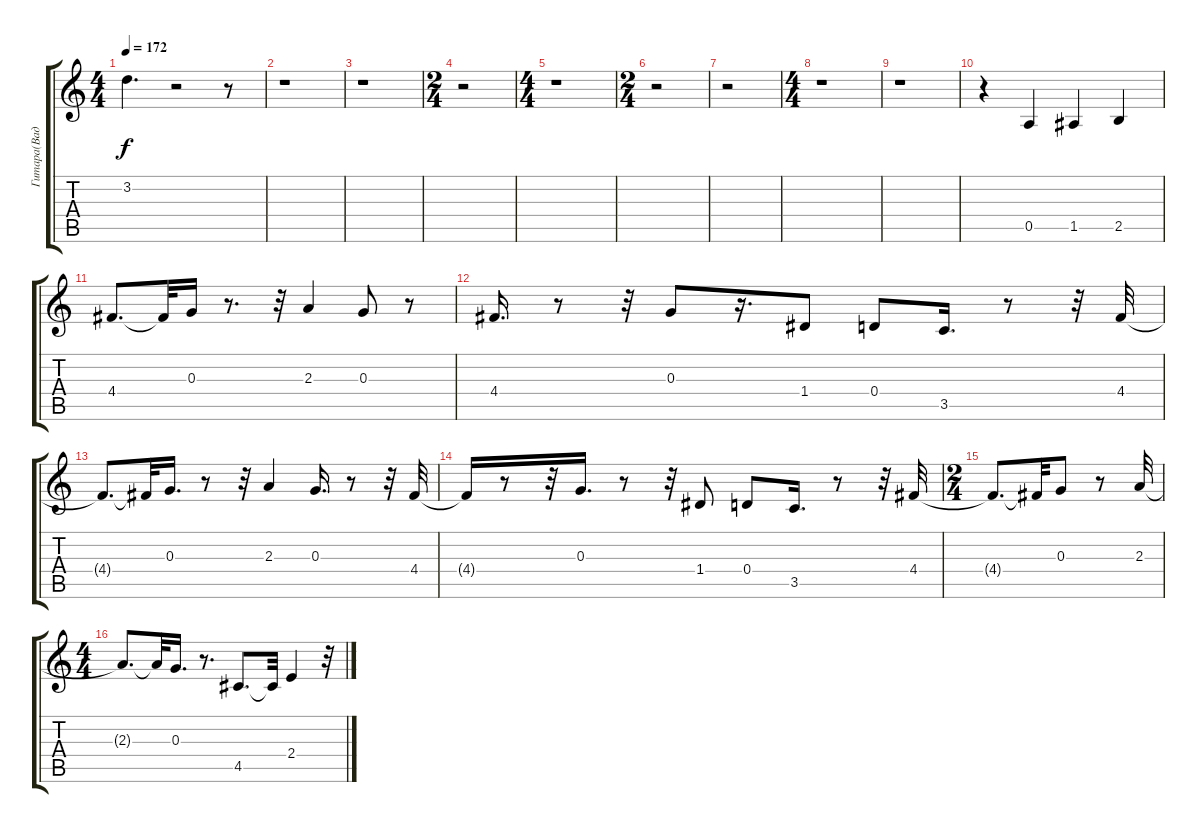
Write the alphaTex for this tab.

\track ("Гитара(Вадим)" "Гитара(Вад") {instrument distortionguitar}
\staff {score tabs}
\tuning (E4 B3 G3 D3 A2 E2) {hide}
\ts (4 4)
\tempo 172
\clef g2
\ks c
3.2.4{d dy f} r.2 r.8 |
r.1 |
r.1 |
\ts (2 4)
r.2 |
\ts (4 4)
r.1 |
\ts (2 4)
r.2 |
r.2 |
\ts (4 4)
r.1 |
r.1 |
r.4 0.5.4 1.5.4 2.5.4 |
4.4.8{d} 4.4{t}.32 0.3.16 r.8{d} r.32 2.3.4 0.3.8 r.8 |
4.4.16{d} r.8 r.32 0.3.8 r.16{d} 1.4.8 0.4.8 3.5.16{d} r.8 r.32 4.4.32 |
4.4{t}.8{d} 4.4{t}.32 0.3.16{d} r.8 r.32 2.3.4 0.3.16{d} r.8 r.32 4.4.32 |
4.4{t}.16 r.8 r.32 0.3.16{d} r.8 r.32 1.4.8 0.4.8 3.5.16{d} r.8 r.32 4.4.32 |
\ts (2 4)
4.4{t}.8{d} 4.4{t}.32 0.3.8 r.8 2.3.32 |
\ts (4 4)
2.3{t}.8{d} 2.3{t}.32 0.3.16{d} r.8{d} 4.5.8{d} 4.5{t}.32 2.4.4 r.32
